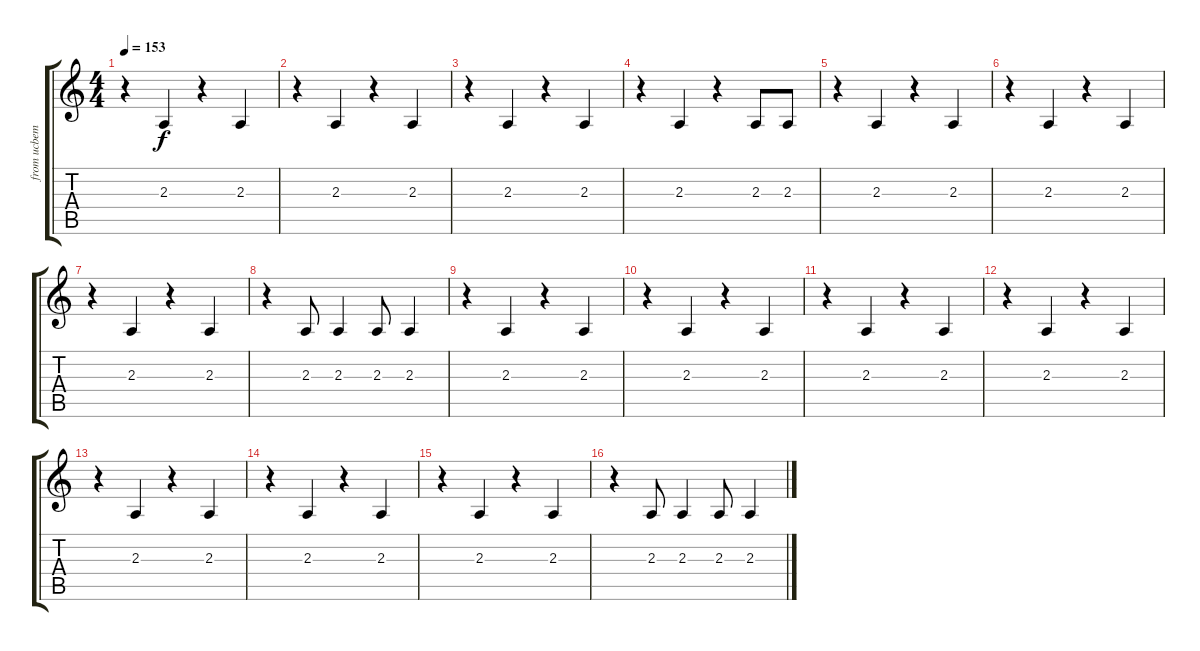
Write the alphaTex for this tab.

\track ("from ucbemine.mod" "from ucbem") {instrument stringensemble2}
\staff {score tabs}
\tuning (E4 B3 G3 D3 A2 E2) {hide}
\ts (4 4)
\tempo 153
\clef g2
\ks c
r.4{dy f} 2.3.4{instrument gunshot} r.4 2.3.4{instrument gunshot} |
r.4 2.3.4{instrument gunshot} r.4 2.3.4{instrument gunshot} |
r.4 2.3.4{instrument gunshot} r.4 2.3.4{instrument gunshot} |
r.4 2.3.4{instrument gunshot} r.4 2.3.8{instrument gunshot} 2.3.8 |
r.4 2.3.4{instrument gunshot} r.4 2.3.4{instrument gunshot} |
r.4 2.3.4{instrument gunshot} r.4 2.3.4{instrument gunshot} |
r.4 2.3.4{instrument gunshot} r.4 2.3.4{instrument gunshot} |
r.4 2.3.8{instrument gunshot} 2.3.4 2.3.8 2.3.4 |
r.4 2.3.4{instrument gunshot} r.4 2.3.4{instrument gunshot} |
r.4 2.3.4{instrument gunshot} r.4 2.3.4{instrument gunshot} |
r.4 2.3.4{instrument gunshot} r.4 2.3.4{instrument gunshot} |
r.4 2.3.4{instrument gunshot} r.4 2.3.4{instrument gunshot} |
r.4 2.3.4{instrument gunshot} r.4 2.3.4{instrument gunshot} |
r.4 2.3.4{instrument gunshot} r.4 2.3.4{instrument gunshot} |
r.4 2.3.4{instrument gunshot} r.4 2.3.4{instrument gunshot} |
r.4 2.3.8{instrument gunshot} 2.3.4 2.3.8 2.3.4
